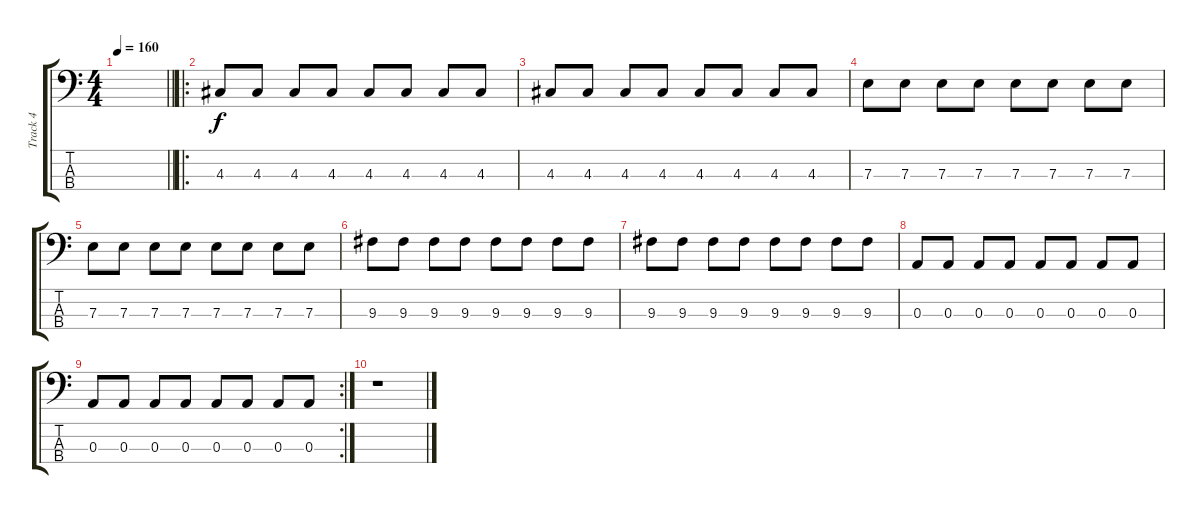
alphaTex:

\track ("Track 4" "Track 4") {instrument electricbasspick}
\staff {score tabs}
\tuning (G2 D2 A1 E1) {hide}
\ts (4 4)
\tempo 160
\clef f4
\barLineRight lightlight
\ks c
|
\ro
4.3.8 4.3.8 4.3.8 4.3.8 4.3.8 4.3.8 4.3.8 4.3.8 |
4.3.8 4.3.8 4.3.8 4.3.8 4.3.8 4.3.8 4.3.8 4.3.8 |
7.3.8 7.3.8 7.3.8 7.3.8 7.3.8 7.3.8 7.3.8 7.3.8 |
7.3.8 7.3.8 7.3.8 7.3.8 7.3.8 7.3.8 7.3.8 7.3.8 |
9.3.8 9.3.8 9.3.8 9.3.8 9.3.8 9.3.8 9.3.8 9.3.8 |
9.3.8 9.3.8 9.3.8 9.3.8 9.3.8 9.3.8 9.3.8 9.3.8 |
0.3.8 0.3.8 0.3.8 0.3.8 0.3.8 0.3.8 0.3.8 0.3.8 |
\rc 2
0.3.8 0.3.8 0.3.8 0.3.8 0.3.8 0.3.8 0.3.8 0.3.8 |
r.1
